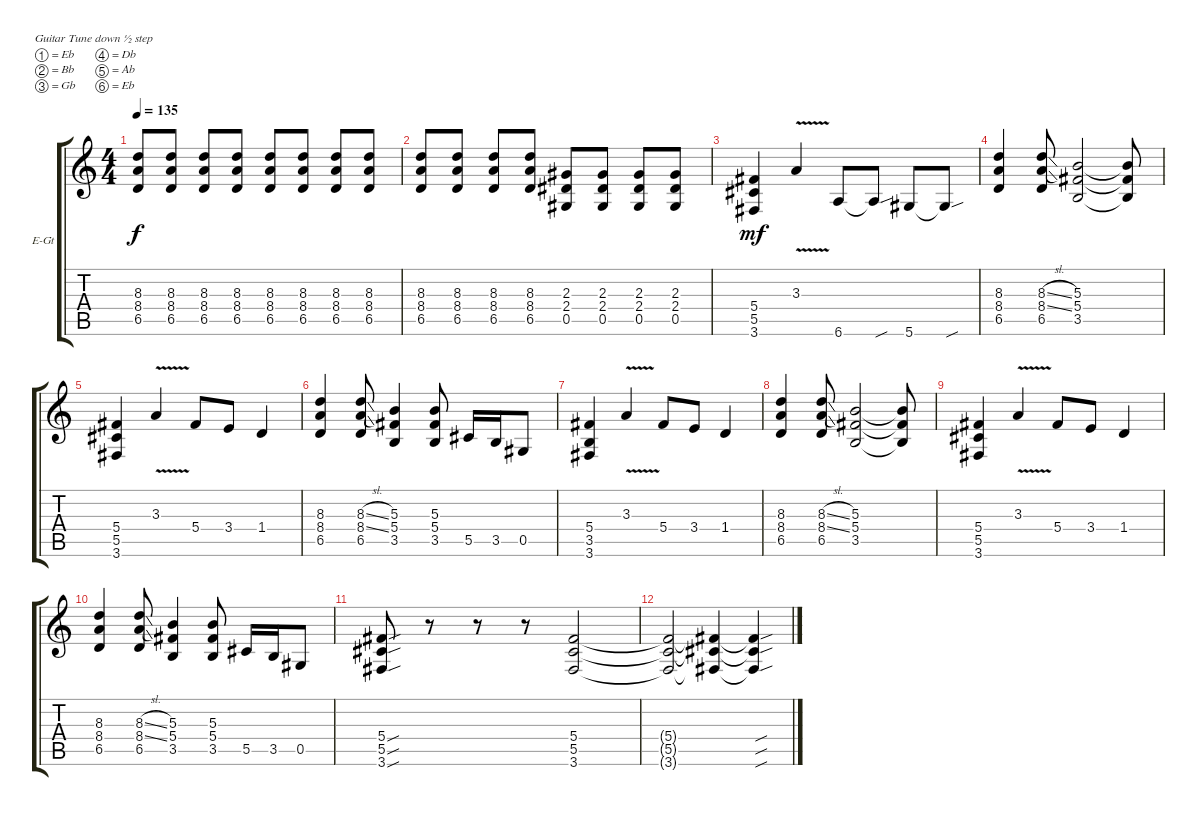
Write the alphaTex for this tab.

\defaultSystemsLayout 4
\bracketExtendMode groupsimilarinstruments
\firstSystemTrackNameOrientation horizontal
\otherSystemsTrackNameOrientation horizontal
\track ("Electric Guitar" "E-Gt") {instrument overdrivenguitar}
\staff {score tabs}
\tuning (Eb4 Bb3 Gb3 Db3 Ab2 Eb2)
\ts (4 4)
\tempo 135
\clef g2
\ks c
(6.5 8.4 8.3).8{dy f} (6.5 8.4 8.3).8 (6.5 8.4 8.3).8 (6.5 8.4 8.3).8 (6.5 8.4 8.3).8 (6.5 8.4 8.3).8 (6.5 8.4 8.3).8 (6.5 8.4 8.3).8 |
(8.3 8.4 6.5).8 (8.3 8.4 6.5).8 (8.3 8.4 6.5).8 (8.3 8.4 6.5).8 (0.5 2.4 2.3).8 (0.5 2.4 2.3).8 (0.5 2.4 2.3).8 (0.5 2.4 2.3).8 |
(3.6 5.5 5.4).4{dy mf} 3.3{v}.4 6.6.8 6.6{sou t}.8 5.6.8 5.6{sou t}.8 |
(6.5 8.4 8.3).4 (6.5 8.3{sl} 8.4{sl}).8 (3.5 5.4 5.3).2 (3.5{t} 5.4{t} 5.3{t}).8 |
(3.6 5.5 5.4).4 3.3{v}.4 5.4.8 3.4.8 1.4.4 |
(6.5 8.4 8.3).4 (6.5 8.3{sl} 8.4{sl}).8 (3.5 5.4 5.3).4 (3.5 5.4 5.3).8 5.5.16 3.5.16 0.5.8 |
(3.6 3.5 5.4).4 3.3{v}.4 5.4.8 3.4.8 1.4.4 |
(6.5 8.4 8.3).4 (6.5 8.3{sl} 8.4{sl}).8 (3.5 5.4 5.3).2 (3.5{t} 5.4{t} 5.3{t}).8 |
(3.6 5.5 5.4).4 3.3{v}.4 5.4.8 3.4.8 1.4.4 |
(6.5 8.4 8.3).4 (6.5 8.3{sl} 8.4{sl}).8 (3.5 5.4 5.3).4 (3.5 5.4 5.3).8 5.5.16 3.5.16 0.5.8 |
(3.6{sou} 5.5{sou} 5.4{sou}).8 r.8 r.8 r.8 (3.6 5.5 5.4).2 |
(3.6{t} 5.5{t} 5.4{t}).2 (3.6{t} 5.5{t} 5.4{t}).4 (3.6{sou t} 5.5{sou t} 5.4{sou t}).4
